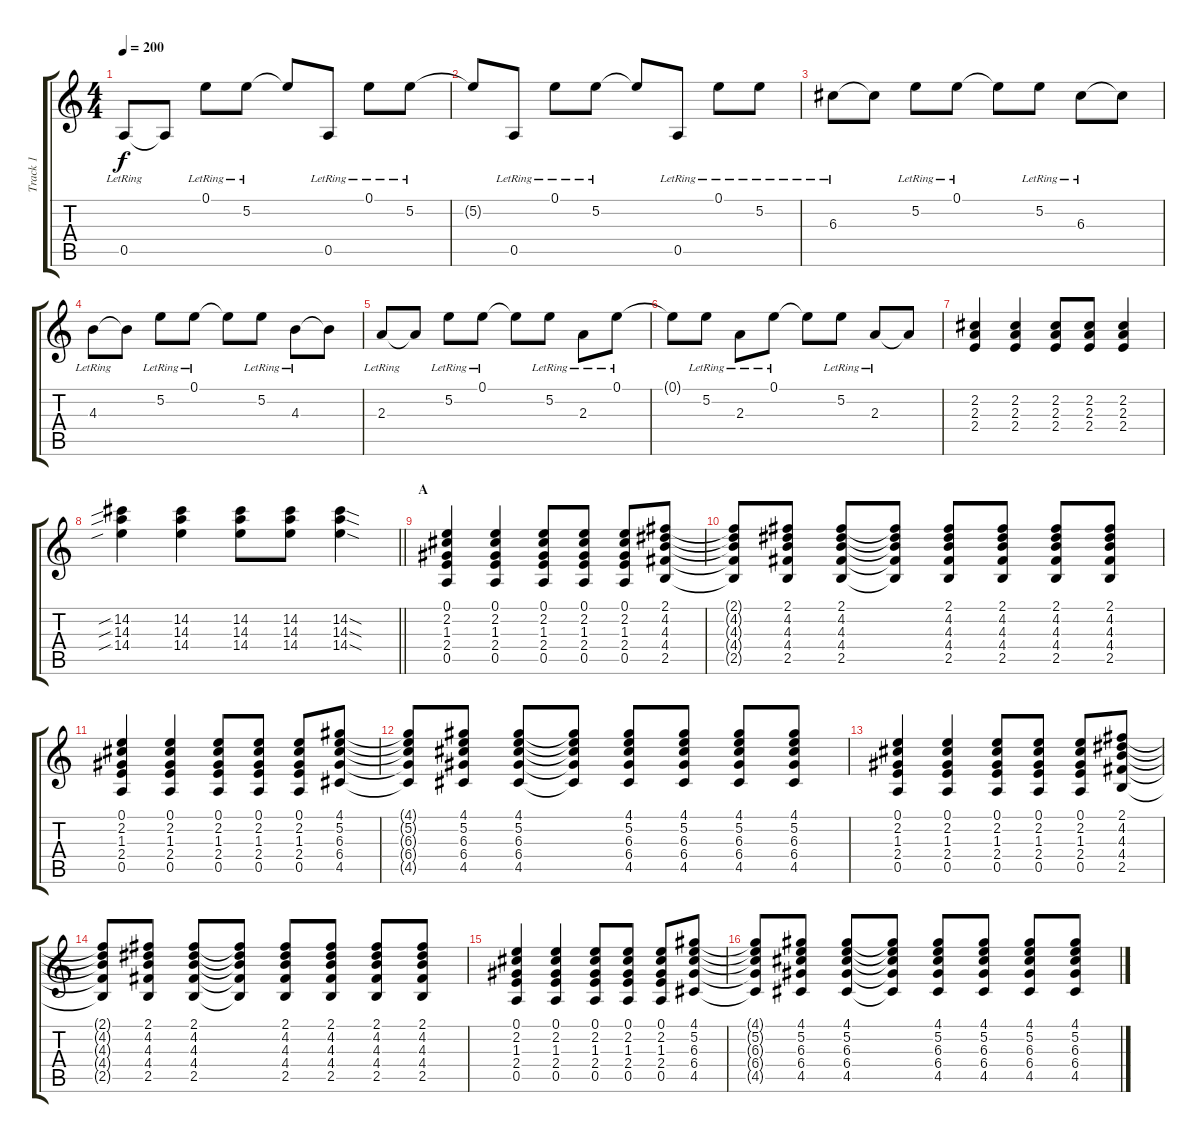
\track ("Track 1" "Track 1") {instrument overdrivenguitar}
\staff {score tabs}
\tuning (E4 B3 G3 D3 A2 E2) {hide}
\ts (4 4)
\tempo 200
\clef g2
\ks c
0.5{lr}.8{dy f} 0.5{t}.8 0.1{lr}.8 5.2{lr}.8 5.2{t}.8 0.5{lr}.8 0.1{lr}.8 5.2{lr}.8 |
5.2{t}.8 0.5{lr}.8 0.1{lr}.8 5.2{lr}.8 5.2{t}.8 0.5{lr}.8 0.1{lr}.8 5.2{lr}.8 |
6.3{lr}.8 6.3{t}.8 5.2{lr}.8 0.1{lr}.8 0.1{t}.8 5.2{lr}.8 6.3{lr}.8 6.3{t}.8 |
4.3{lr}.8 4.3{t}.8 5.2{lr}.8 0.1{lr}.8 0.1{t}.8 5.2{lr}.8 4.3{lr}.8 4.3{t}.8 |
2.3{lr}.8 2.3{t}.8 5.2{lr}.8 0.1{lr}.8 0.1{t}.8 5.2{lr}.8 2.3{lr}.8 0.1{lr}.8 |
0.1{t}.8 5.2{lr}.8 2.3{lr}.8 0.1{lr}.8 0.1{t}.8 5.2{lr}.8 2.3{lr}.8 2.3{t}.8 |
(2.2 2.3 2.4).4 (2.2 2.3 2.4).4 (2.2 2.3 2.4).8 (2.2 2.3 2.4).8 (2.2 2.3 2.4).4 |
\barLineRight lightlight
(14.2{sib} 14.3{sib} 14.4{sib}).4 (14.2 14.3 14.4).4 (14.2 14.3 14.4).8 (14.2 14.3 14.4).8 (14.2{sod} 14.3{sod} 14.4{sod}).4 |
\section ("" "A")
(0.1 2.2 1.3 2.4 0.5).4 (0.1 2.2 1.3 2.4 0.5).4 (0.1 2.2 1.3 2.4 0.5).8 (0.1 2.2 1.3 2.4 0.5).8 (0.1 2.2 1.3 2.4 0.5).8 (2.1 4.2 4.3 4.4 2.5).8 |
(2.1{t} 4.2{t} 4.3{t} 4.4{t} 2.5{t}).8 (2.1 4.2 4.3 4.4 2.5).8 (2.1 4.2 4.3 4.4 2.5).8 (2.1{t} 4.2{t} 4.3{t} 4.4{t} 2.5{t}).8 (2.1 4.2 4.3 4.4 2.5).8 (2.1 4.2 4.3 4.4 2.5).8 (2.1 4.2 4.3 4.4 2.5).8 (2.1 4.2 4.3 4.4 2.5).8 |
(0.1 2.2 1.3 2.4 0.5).4 (0.1 2.2 1.3 2.4 0.5).4 (0.1 2.2 1.3 2.4 0.5).8 (0.1 2.2 1.3 2.4 0.5).8 (0.1 2.2 1.3 2.4 0.5).8 (4.1 5.2 6.3 6.4 4.5).8 |
(4.1{t} 5.2{t} 6.3{t} 6.4{t} 4.5{t}).8 (4.1 5.2 6.3 6.4 4.5).8 (4.1 5.2 6.3 6.4 4.5).8 (4.1{t} 5.2{t} 6.3{t} 6.4{t} 4.5{t}).8 (4.1 5.2 6.3 6.4 4.5).8 (4.1 5.2 6.3 6.4 4.5).8 (4.1 5.2 6.3 6.4 4.5).8 (4.1 5.2 6.3 6.4 4.5).8 |
(0.1 2.2 1.3 2.4 0.5).4 (0.1 2.2 1.3 2.4 0.5).4 (0.1 2.2 1.3 2.4 0.5).8 (0.1 2.2 1.3 2.4 0.5).8 (0.1 2.2 1.3 2.4 0.5).8 (2.1 4.2 4.3 4.4 2.5).8 |
(2.1{t} 4.2{t} 4.3{t} 4.4{t} 2.5{t}).8 (2.1 4.2 4.3 4.4 2.5).8 (2.1 4.2 4.3 4.4 2.5).8 (2.1{t} 4.2{t} 4.3{t} 4.4{t} 2.5{t}).8 (2.1 4.2 4.3 4.4 2.5).8 (2.1 4.2 4.3 4.4 2.5).8 (2.1 4.2 4.3 4.4 2.5).8 (2.1 4.2 4.3 4.4 2.5).8 |
(0.1 2.2 1.3 2.4 0.5).4 (0.1 2.2 1.3 2.4 0.5).4 (0.1 2.2 1.3 2.4 0.5).8 (0.1 2.2 1.3 2.4 0.5).8 (0.1 2.2 1.3 2.4 0.5).8 (4.1 5.2 6.3 6.4 4.5).8 |
(4.1{t} 5.2{t} 6.3{t} 6.4{t} 4.5{t}).8 (4.1 5.2 6.3 6.4 4.5).8 (4.1 5.2 6.3 6.4 4.5).8 (4.1{t} 5.2{t} 6.3{t} 6.4{t} 4.5{t}).8 (4.1 5.2 6.3 6.4 4.5).8 (4.1 5.2 6.3 6.4 4.5).8 (4.1 5.2 6.3 6.4 4.5).8 (4.1 5.2 6.3 6.4 4.5).8
